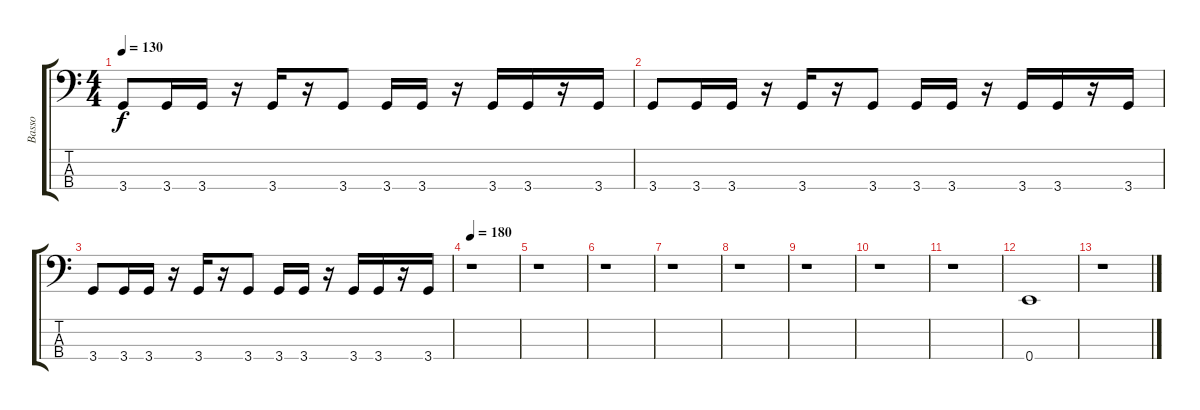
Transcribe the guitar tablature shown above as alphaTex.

\track ("Basso" "Basso") {instrument electricbassfinger}
\staff {score tabs}
\tuning (G2 D2 A1 E1) {hide}
\ts (4 4)
\tempo 130
\clef f4
\ks c
3.4.8{dy f} 3.4.16 3.4.16 r.16 3.4.16 r.16 3.4.8 3.4.16 3.4.16 r.16 3.4.16 3.4.16 r.16 3.4.16 |
3.4.8 3.4.16 3.4.16 r.16 3.4.16 r.16 3.4.8 3.4.16 3.4.16 r.16 3.4.16 3.4.16 r.16 3.4.16 |
3.4.8 3.4.16 3.4.16 r.16 3.4.16 r.16 3.4.8 3.4.16 3.4.16 r.16 3.4.16 3.4.16 r.16 3.4.16 |
\tempo 180
r.1 |
r.1 |
r.1 |
r.1 |
r.1 |
r.1 |
r.1 |
r.1 |
0.4.1 |
r.1
